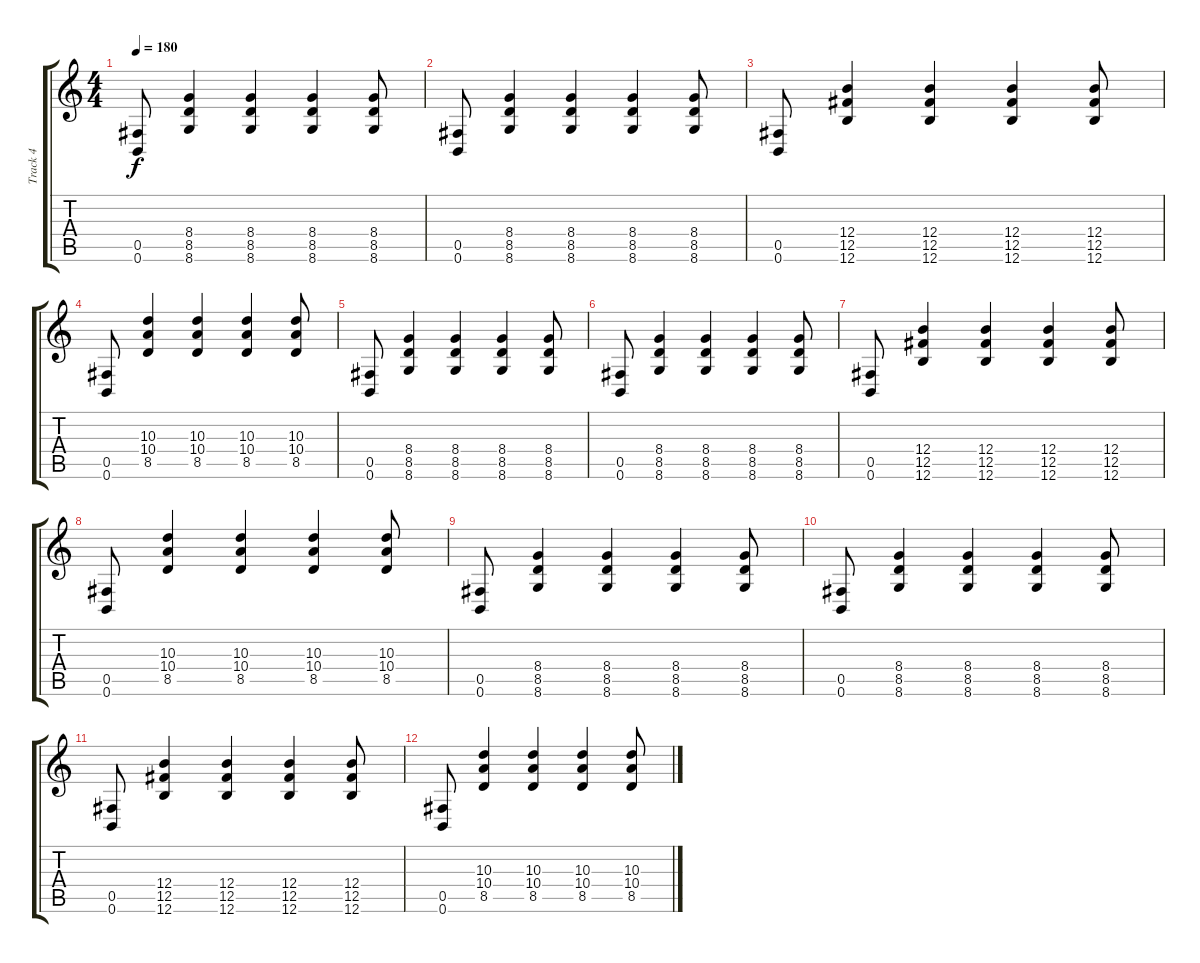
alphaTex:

\track ("Track 4" "Track 4") {instrument distortionguitar}
\staff {score tabs}
\tuning (Db4 Ab3 E3 B2 Gb2 B1) {hide}
\ts (4 4)
\tempo 180
\clef g2
\ks c
(0.5 0.6).8{dy f} (8.4 8.5 8.6).4 (8.4 8.5 8.6).4 (8.4 8.5 8.6).4 (8.4 8.5 8.6).8 |
(0.5 0.6).8 (8.4 8.5 8.6).4 (8.4 8.5 8.6).4 (8.4 8.5 8.6).4 (8.4 8.5 8.6).8 |
(0.5 0.6).8 (12.4 12.5 12.6).4 (12.4 12.5 12.6).4 (12.4 12.5 12.6).4 (12.4 12.5 12.6).8 |
(0.5 0.6).8 (10.3 10.4 8.5).4 (10.3 10.4 8.5).4 (10.3 10.4 8.5).4 (10.3 10.4 8.5).8 |
(0.5 0.6).8 (8.4 8.5 8.6).4 (8.4 8.5 8.6).4 (8.4 8.5 8.6).4 (8.4 8.5 8.6).8 |
(0.5 0.6).8 (8.4 8.5 8.6).4 (8.4 8.5 8.6).4 (8.4 8.5 8.6).4 (8.4 8.5 8.6).8 |
(0.5 0.6).8 (12.4 12.5 12.6).4 (12.4 12.5 12.6).4 (12.4 12.5 12.6).4 (12.4 12.5 12.6).8 |
(0.5 0.6).8 (10.3 10.4 8.5).4 (10.3 10.4 8.5).4 (10.3 10.4 8.5).4 (10.3 10.4 8.5).8 |
(0.5 0.6).8 (8.4 8.5 8.6).4 (8.4 8.5 8.6).4 (8.4 8.5 8.6).4 (8.4 8.5 8.6).8 |
(0.5 0.6).8 (8.4 8.5 8.6).4 (8.4 8.5 8.6).4 (8.4 8.5 8.6).4 (8.4 8.5 8.6).8 |
(0.5 0.6).8 (12.4 12.5 12.6).4 (12.4 12.5 12.6).4 (12.4 12.5 12.6).4 (12.4 12.5 12.6).8 |
(0.5 0.6).8 (10.3 10.4 8.5).4 (10.3 10.4 8.5).4 (10.3 10.4 8.5).4 (10.3 10.4 8.5).8
